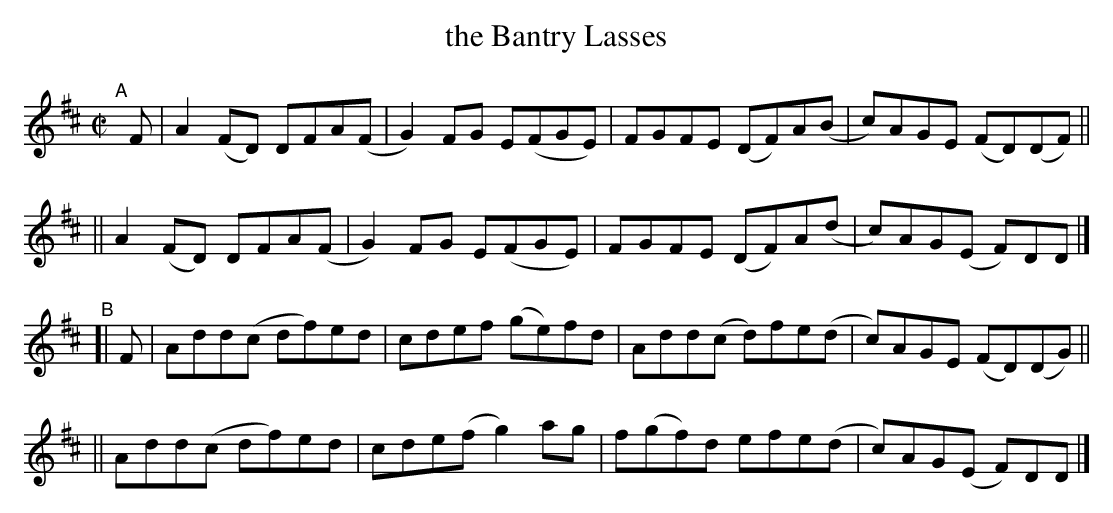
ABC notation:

X:1
T: the Bantry Lasses
M: C|
L: 1/8
K: D
"^A"[|] F \
 | A2(FD) DFA(F | G2)FG E(FGE) | FGFE (DF)A(B | c)AGE (FD)(DF) ||
|| A2(FD) DFA(F | G2)FG E(FGE) | FGFE (DF)A(d | c)AG(E F)DD |]
"^B"[| F \
 | Add(c df)ed | cdef (ge)fd | Add(c d)fe(d | c)AGE (FD)(DG) ||
|| Add(c df)ed | cde(f g2)ag | f(gf)d efe(d | c)AG(E F)DD |]
